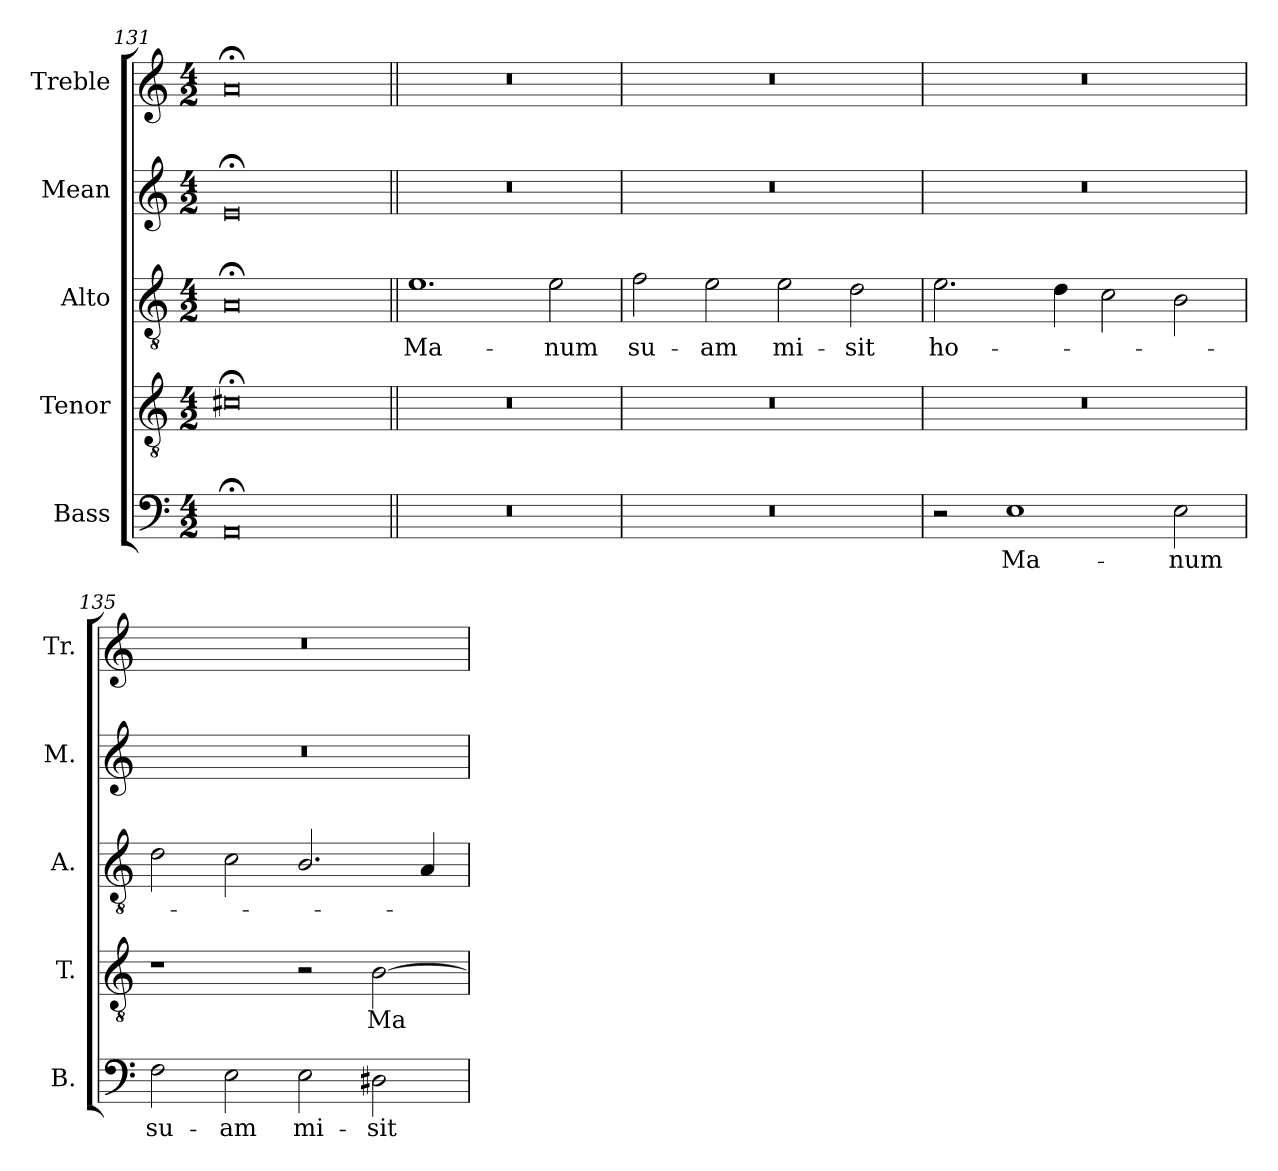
**kern	**text	**kern	**text	**kern	**text	**kern	**kern
*part5	*part5	*part4	*part4	*part3	*part3	*part2	*part1
*staff5	*staff5	*staff4	*staff4	*staff3	*staff3	*staff2	*staff1
*I"Bass	*	*I"Tenor	*	*I"Alto	*	*I"Mean	*I"Treble
*I'B.	*	*I'T.	*	*I'A.	*	*I'M.	*I'Tr.
*clefF4	*	*clefGv2	*	*clefGv2	*	*clefG2	*clefG2
*	*	*ITrd7c12	*	*ITrd7c12	*	*	*
*k[]	*	*k[]	*	*k[]	*	*k[]	*k[]
*C:	*	*C:	*	*C:	*	*C:	*C:
*M4/2	*	*M4/2	*	*M4/2	*	*M4/2	*M4/2
=131	=131	=131	=131	=131	=131	=131	=131
0AA;i	.	0C#X;i	.	0AA;i	.	0e;i	0a;i
*	*	*	*	*	*	*	*MM192
=132||	=132||	=132||	=132||	=132||	=132||	=132||	=132||
!LO:N:vis=1	!	!LO:N:vis=1	!	!	!	!	!
!	!	!	!	!	!LO:LY:b:color=#000000	!LO:N:vis=1	!LO:N:vis=1
0r	.	0r	.	1.Ei	Ma-	0r	0r
!	!	!	!	!	!LO:LY:b:color=#000000	!	!
.	.	.	.	2Ei\	-num	.	.
=133	=133	=133	=133	=133	=133	=133	=133
!LO:N:vis=1	!	!LO:N:vis=1	!	!	!	!	!
!	!	!	!	!	!LO:LY:b:color=#000000	!LO:N:vis=1	!LO:N:vis=1
0r	.	0r	.	2Fi\	su-	0r	0r
!	!	!	!	!	!LO:LY:b:color=#000000	!	!
.	.	.	.	2Ei\	-am	.	.
!	!	!	!	!	!LO:LY:b:color=#000000	!	!
.	.	.	.	2Ei\	mi-	.	.
!	!	!	!	!	!LO:LY:b:color=#000000	!	!
.	.	.	.	2Di\	-sit	.	.
=134	=134	=134	=134	=134	=134	=134	=134
!	!	!LO:N:vis=1	!	!	!	!	!
!	!	!	!	!	!LO:LY:b:color=#000000	!LO:N:vis=1	!LO:N:vis=1
2r	.	0r	.	2.Ei\	ho-	0r	0r
!	!LO:LY:b:color=#000000	!	!	!	!	!	!
1Ei	Ma-	.	.	.	.	.	.
.	.	.	.	4Di\	.	.	.
.	.	.	.	2Ci\	.	.	.
!	!LO:LY:b:color=#000000	!	!	!	!	!	!
2Ei\	-num	.	.	2BBi\	.	.	.
=135	=135	=135	=135	=135	=135	=135	=135
!	!LO:LY:b:color=#000000	!	!	!	!	!LO:N:vis=1	!LO:N:vis=1
2Fi\	su-	1r	.	2Di\	.	0r	0r
!	!LO:LY:b:color=#000000	!	!	!	!	!	!
2Ei\	-am	.	.	2Ci\	.	.	.
!	!LO:LY:b:color=#000000	!	!	!	!	!	!
2Ei\	mi-	2r	.	2.BBi/	.	.	.
!	!LO:LY:b:color=#000000	!	!	!	!	!	!
!	!	!	!LO:LY:b:color=#000000	!	!	!	!
2D#Xi\	-sit	[>2BBi\	Ma-	.	.	.	.
.	.	.	.	4AAi/	.	.	.
=	=	=	=	=	=	=	=
*-	*-	*-	*-	*-	*-	*-	*-
